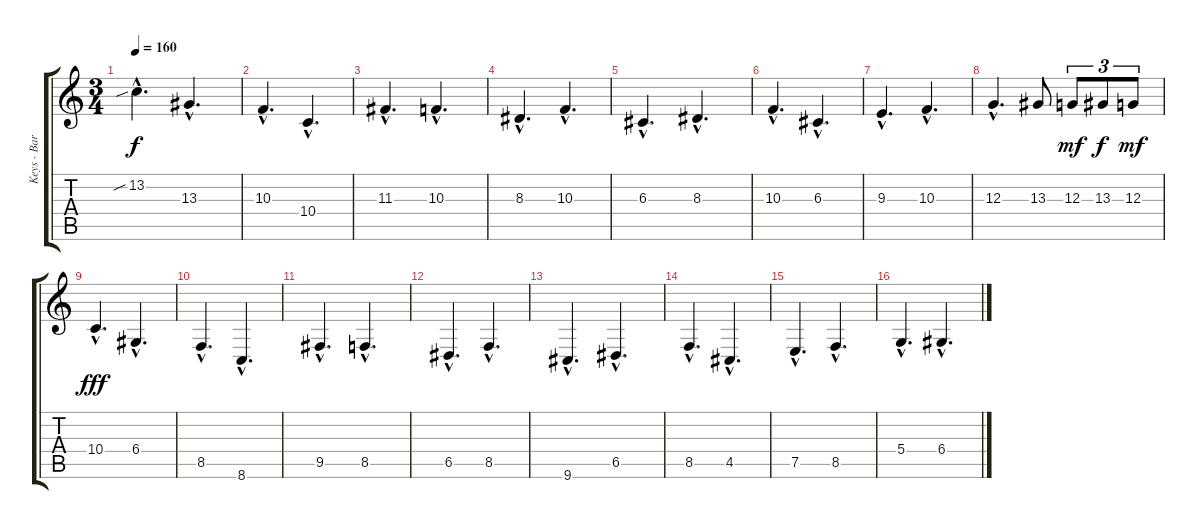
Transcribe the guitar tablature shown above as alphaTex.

\track ("Keys - Bardens" "Keys - Bar") {instrument recorder}
\staff {score tabs}
\tuning (E4 B3 G3 D3 A2 E2) {hide}
\ts (3 4)
\tempo 160
\clef g2
\ks c
13.2{sib hac}.4{d dy f instrument rockorgan} 13.3{hac}.4{d} |
10.3{hac}.4{d} 10.4{hac}.4{d} |
11.3{hac}.4{d} 10.3{hac}.4{d} |
8.3{hac}.4{d volume 16 instrument rockorgan} 10.3{hac}.4{d} |
6.3{hac}.4{d} 8.3{hac}.4{d} |
10.3{hac}.4{d} 6.3{hac}.4{d} |
9.3{hac}.4{d} 10.3{hac}.4{d} |
12.3{hac}.4{d} 13.3.8 12.3.8{tu (3 2) dy mf} 13.3.8{tu (3 2) dy f} 12.3.8{tu (3 2) dy mf} |
10.4{hac}.4{d dy fff volume 16 instrument rockorgan} 6.4{hac}.4{d} |
8.5{hac}.4{d} 8.6{hac}.4{d} |
9.5{hac}.4{d} 8.5{hac}.4{d} |
6.5{hac}.4{d} 8.5{hac}.4{d} |
9.6{hac}.4{d} 6.5{hac}.4{d} |
8.5{hac}.4{d} 4.5{hac}.4{d} |
7.5{hac}.4{d} 8.5{hac}.4{d} |
5.4{hac}.4{d} 6.4{hac}.4{d}
